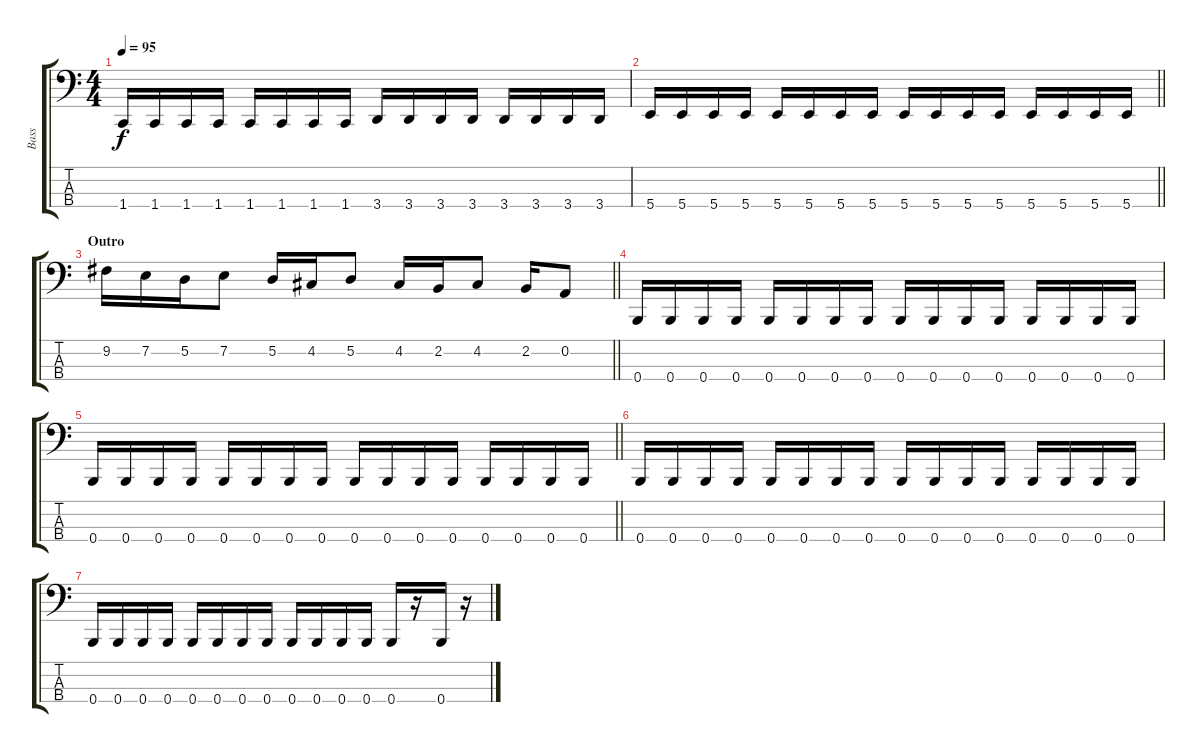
\track ("Bass" "Bass") {instrument electricbassfinger}
\staff {score tabs}
\tuning (D2 A1 E1 B0) {hide}
\ts (4 4)
\tempo 95
\clef f4
\ks c
1.4.16{dy f} 1.4.16 1.4.16 1.4.16 1.4.16 1.4.16 1.4.16 1.4.16 3.4.16 3.4.16 3.4.16 3.4.16 3.4.16 3.4.16 3.4.16 3.4.16 |
\barLineRight lightlight
5.4.16 5.4.16 5.4.16 5.4.16 5.4.16 5.4.16 5.4.16 5.4.16 5.4.16 5.4.16 5.4.16 5.4.16 5.4.16 5.4.16 5.4.16 5.4.16 |
\section ("" "Outro")
\barLineRight lightlight
9.2.16 7.2.16 5.2.16 7.2.8 5.2.16 4.2.16 5.2.8 4.2.16 2.2.16 4.2.8 2.2.16 0.2.8 |
0.4.16 0.4.16 0.4.16 0.4.16 0.4.16 0.4.16 0.4.16 0.4.16 0.4.16 0.4.16 0.4.16 0.4.16 0.4.16 0.4.16 0.4.16 0.4.16 |
\barLineRight lightlight
0.4.16 0.4.16 0.4.16 0.4.16 0.4.16 0.4.16 0.4.16 0.4.16 0.4.16 0.4.16 0.4.16 0.4.16 0.4.16 0.4.16 0.4.16 0.4.16 |
0.4.16 0.4.16 0.4.16 0.4.16 0.4.16 0.4.16 0.4.16 0.4.16 0.4.16 0.4.16 0.4.16 0.4.16 0.4.16 0.4.16 0.4.16 0.4.16 |
0.4.16 0.4.16 0.4.16 0.4.16 0.4.16 0.4.16 0.4.16 0.4.16 0.4.16 0.4.16 0.4.16 0.4.16 0.4.16 r.16 0.4.16 r.16
